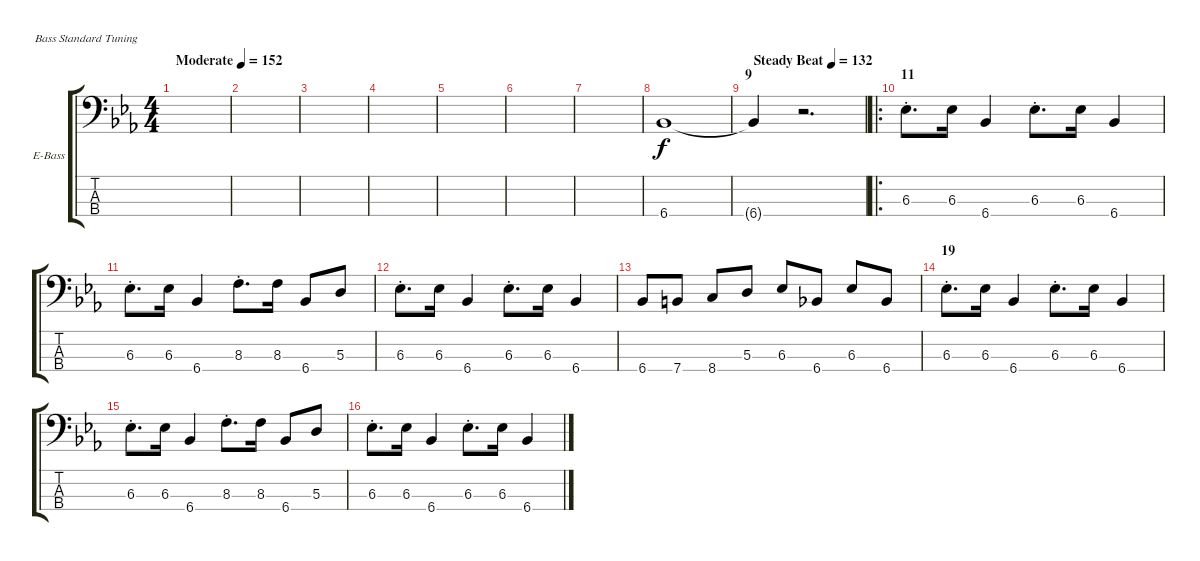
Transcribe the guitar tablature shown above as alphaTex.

\bracketExtendMode groupsimilarinstruments
\firstSystemTrackNameOrientation horizontal
\otherSystemsTrackNameOrientation horizontal
\track ("Electric Bass" "E-Bass") {instrument electricbassfinger}
\staff {score tabs}
\tuning (G2 D2 A1 E1)
\ts (4 4)
\beaming (8 2 2 2 2)
\tempo (152 "Moderate")
\clef f4
\ks eb
|
|
|
|
|
|
|
6.4.1 |
\section ("" "9")
\tempo (132 "Steady Beat")
6.4{t}.4 r.2{d} |
\ro
\section ("" "11")
6.3{st}.8{d} 6.3.16 6.4.4 6.3{st}.8{d} 6.3.16 6.4.4 |
6.3{st}.8{d} 6.3.16 6.4.4 8.3{st}.8{d} 8.3.16 6.4.8 5.3.8 |
6.3{st}.8{d} 6.3.16 6.4.4 6.3{st}.8{d} 6.3.16 6.4.4 |
6.4.8 7.4.8 8.4.8 5.3.8 6.3.8 6.4.8 6.3.8 6.4.8 |
\section ("" "19")
6.3{st}.8{d} 6.3.16 6.4.4 6.3{st}.8{d} 6.3.16 6.4.4 |
6.3{st}.8{d} 6.3.16 6.4.4 8.3{st}.8{d} 8.3.16 6.4.8 5.3.8 |
6.3{st}.8{d} 6.3.16 6.4.4 6.3{st}.8{d} 6.3.16 6.4.4
